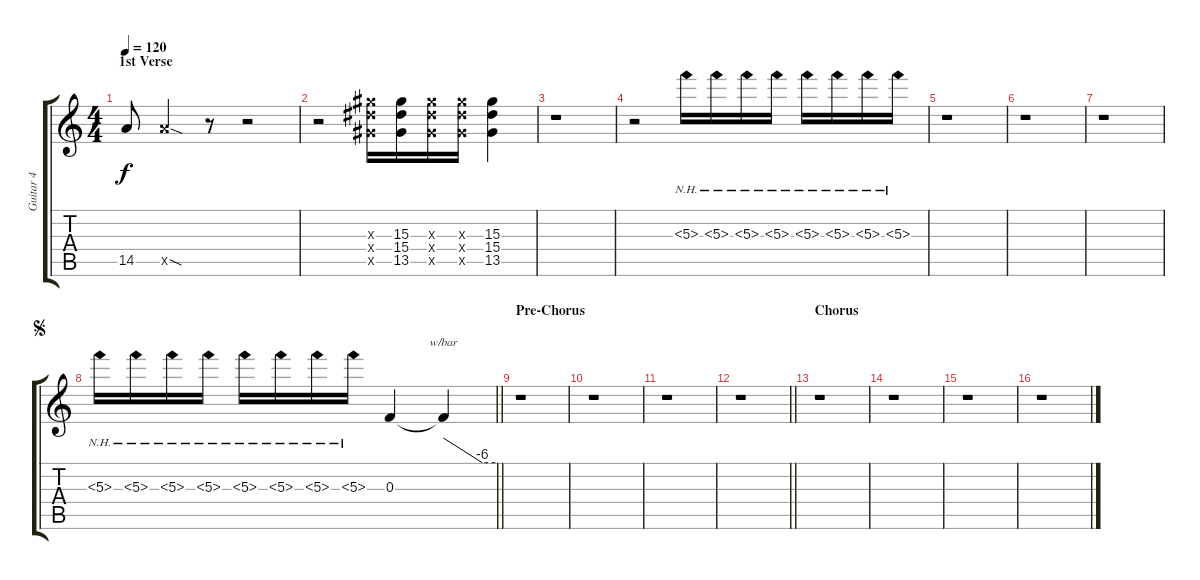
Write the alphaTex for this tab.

\track ("Guitar 4" "Guitar 4") {instrument distortionguitar}
\staff {score tabs}
\tuning (D4 A3 F3 C3 G2 D2) {hide}
\ts (4 4)
\section ("" "1st Verse")
\tempo 120
\clef g2
\ks c
14.5{t}.8{dy f} 14.5{sod x}.4 r.8 r.2 |
r.2 (15.3{x} 15.4{x} 13.5{x}).16 (15.3 15.4 13.5).16 (15.3{x} 15.4{x} 13.5{x}).16 (15.3{x} 15.4{x} 13.5{x}).16 (15.3 15.4 13.5).4 |
r.1 |
r.2 5.3{nh}.16 5.3{nh}.16 5.3{nh}.16 5.3{nh}.16 5.3{nh}.16 5.3{nh}.16 5.3{nh}.16 5.3{nh}.16 |
r.1 |
r.1 |
r.1 |
\jump segno
\barLineRight lightlight
5.3{nh}.16 5.3{nh}.16 5.3{nh}.16 5.3{nh}.16 5.3{nh}.16 5.3{nh}.16 5.3{nh}.16 5.3{nh}.16 0.3.4 0.3{t}.4{tbe (custom default 0 0 45 -24 60 -24)} |
\section ("" "Pre-Chorus")
r.1 |
r.1 |
r.1 |
\barLineRight lightlight
r.1 |
\section ("" "Chorus")
r.1 |
r.1 |
r.1 |
r.1
